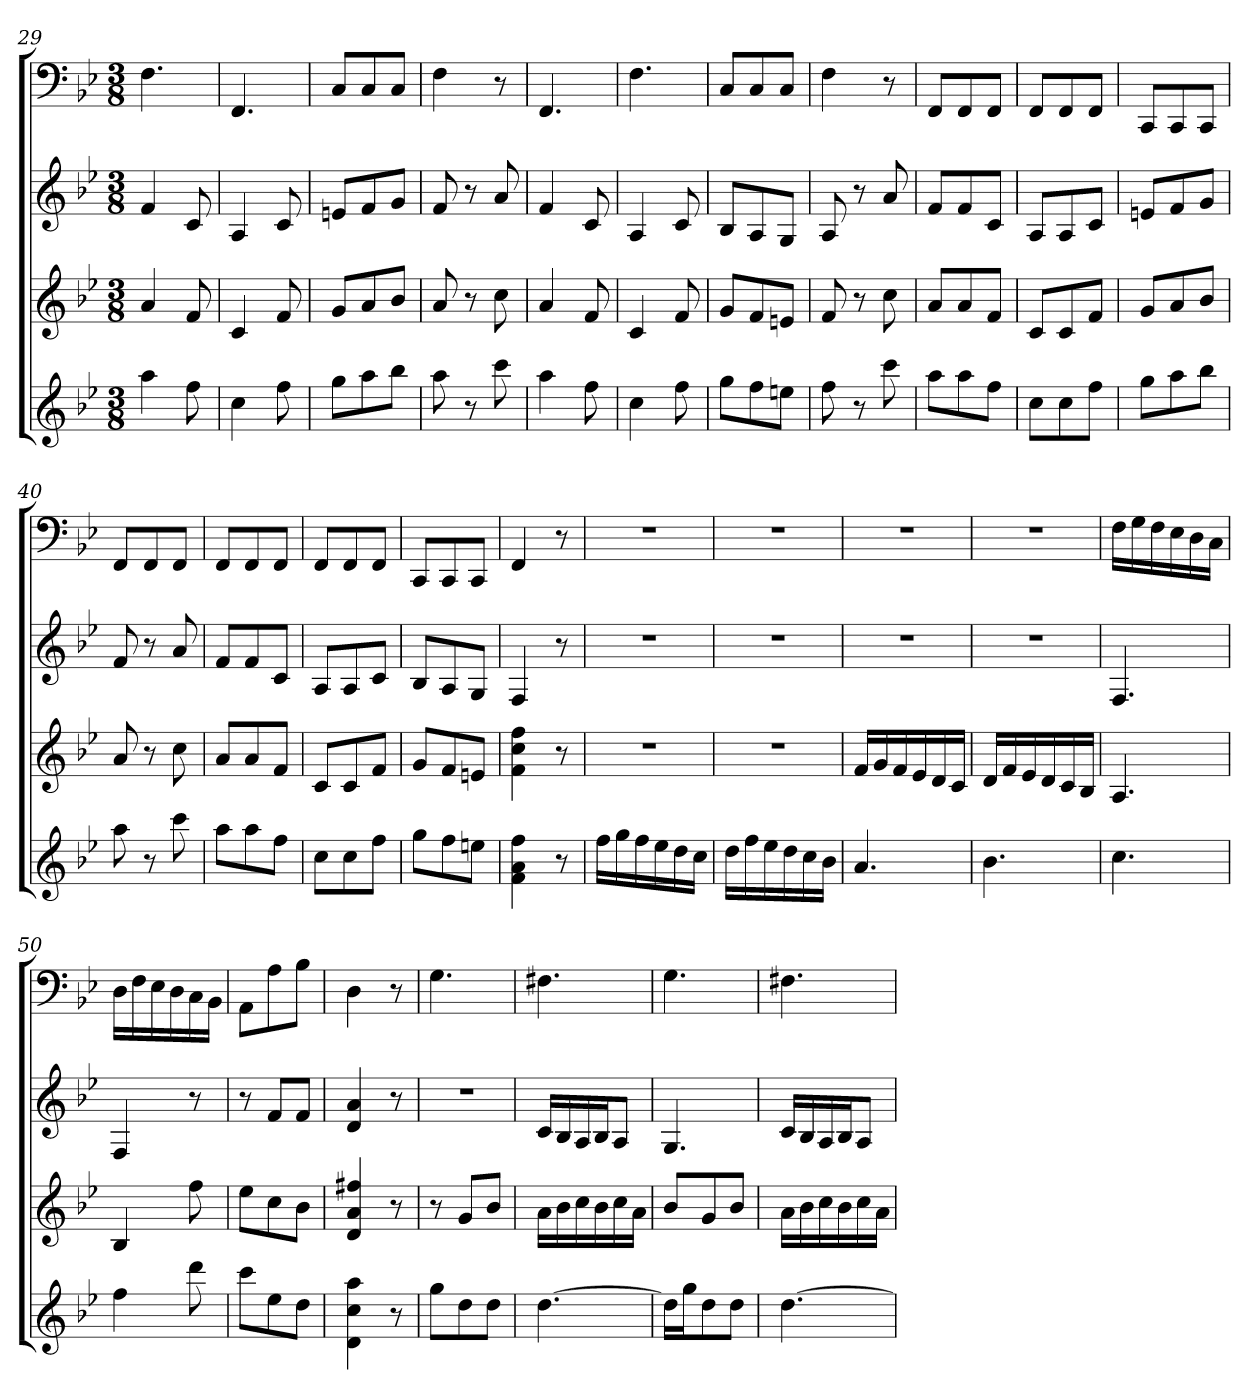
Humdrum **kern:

**kern	**kern	**kern	**kern
*part4	*part3	*part2	*part1
*staff4	*staff3	*staff2	*staff1
*k[b-e-]	*k[b-e-]	*k[b-e-]	*k[b-e-]
*B-:	*B-:	*B-:	*B-:
*M3/8	*M3/8	*M3/8	*M3/8
=29	=29	=29	=29
4aa	4a	4f	4.F
8ff	8f	8c	.
=30	=30	=30	=30
4cc	4c	4A	4.FF
8ff	8f	8c	.
=31	=31	=31	=31
8ggL	8gL	8enL	8CL
8aa	8a	8f	8C
8bb-J	8b-J	8gJ	8CJ
=32	=32	=32	=32
8aa	8a	8f	4F
8r	8r	8r	.
8ccc	8cc	8a	8r
=33	=33	=33	=33
4aa	4a	4f	4.FF
8ff	8f	8c	.
=34	=34	=34	=34
4cc	4c	4A	4.F
8ff	8f	8c	.
=35	=35	=35	=35
8ggL	8gL	8B-L	8CL
8ff	8f	8A	8C
8eenJ	8enJ	8GJ	8CJ
=36	=36	=36	=36
8ff	8f	8A	4F
8r	8r	8r	.
8ccc	8cc	8a	8r
=37	=37	=37	=37
8aaL	8aL	8fL	8FFL
8aa	8a	8f	8FF
8ffJ	8fJ	8cJ	8FFJ
=38	=38	=38	=38
8ccL	8cL	8AL	8FFL
8cc	8c	8A	8FF
8ffJ	8fJ	8cJ	8FFJ
=39	=39	=39	=39
8ggL	8gL	8enL	8CCL
8aa	8a	8f	8CC
8bb-J	8b-J	8gJ	8CCJ
=40	=40	=40	=40
8aa	8a	8f	8FFL
8r	8r	8r	8FF
8ccc	8cc	8a	8FFJ
=41	=41	=41	=41
8aaL	8aL	8fL	8FFL
8aa	8a	8f	8FF
8ffJ	8fJ	8cJ	8FFJ
=42	=42	=42	=42
8ccL	8cL	8AL	8FFL
8cc	8c	8A	8FF
8ffJ	8fJ	8cJ	8FFJ
=43	=43	=43	=43
8ggL	8gL	8B-L	8CCL
8ff	8f	8A	8CC
8eenJ	8enJ	8GJ	8CCJ
=44	=44	=44	=44
4f 4a 4ff	4f 4cc 4ff	4F	4FF
8r	8r	8r	8r
=45	=45	=45	=45
16ffLL	4.r	4.r	4.r
16gg	.	.	.
16ff	.	.	.
16ee-	.	.	.
16dd	.	.	.
16ccJJ	.	.	.
=46	=46	=46	=46
16ddLL	4.r	4.r	4.r
16ff	.	.	.
16ee-	.	.	.
16dd	.	.	.
16cc	.	.	.
16b-JJ	.	.	.
=47	=47	=47	=47
4.a	16fLL	4.r	4.r
.	16g	.	.
.	16f	.	.
.	16e-	.	.
.	16d	.	.
.	16cJJ	.	.
=48	=48	=48	=48
4.b-	16dLL	4.r	4.r
.	16f	.	.
.	16e-	.	.
.	16d	.	.
.	16c	.	.
.	16B-JJ	.	.
=49	=49	=49	=49
4.cc	4.A	4.F	16FLL
.	.	.	16G
.	.	.	16F
.	.	.	16E-
.	.	.	16D
.	.	.	16CJJ
=50	=50	=50	=50
4ff	4B-	4F	16DLL
.	.	.	16F
.	.	.	16E-
.	.	.	16D
8ddd	8ff	8r	16C
.	.	.	16BB-JJ
=51	=51	=51	=51
8cccL	8ee-L	8r	8AAL
8ee-	8cc	8fL	8A
8ddJ	8b-J	8fJ	8B-J
=52	=52	=52	=52
4d 4cc 4aa	4d 4a 4ff#X	4d 4a	4D
8r	8r	8r	8r
=53	=53	=53	=53
8ggL	8r	4.r	4.G
8dd	8gL	.	.
8ddJ	8b-J	.	.
=54	=54	=54	=54
[4.dd	16aLL	16cLL	4.F#X
.	16b-	16B-	.
.	16cc	16A	.
.	16b-	16B-J	.
.	16cc	8AJ	.
.	16aJJ	.	.
=55	=55	=55	=55
16ddLL]	8b-L	4.G	4.G
16ggJ	.	.	.
8dd	8g	.	.
8ddJ	8b-J	.	.
=56	=56	=56	=56
[4.dd	16aLL	16cLL	4.F#X
.	16b-	16B-	.
.	16cc	16A	.
.	16b-	16B-J	.
.	16cc	8AJ	.
.	16aJJ	.	.
=	=	=	=
*-	*-	*-	*-
